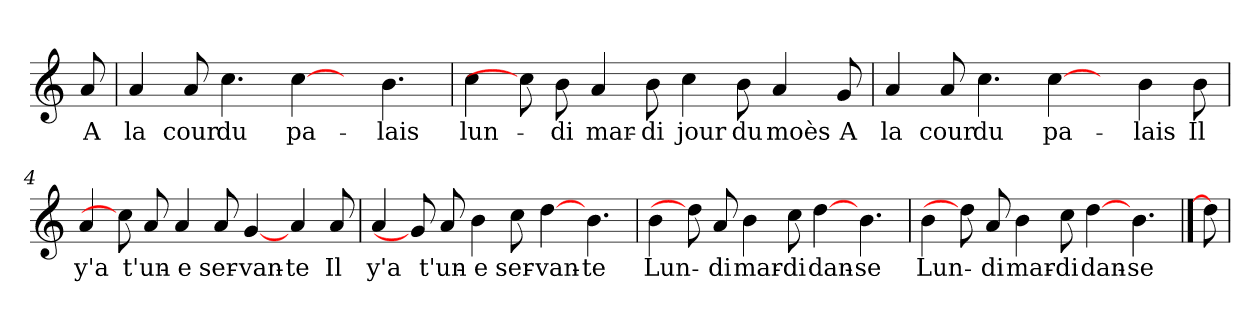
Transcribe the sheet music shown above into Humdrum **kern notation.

**kern	**text
*part1	*part1
*staff1	*staff1
*clefG2	*
*k[]	*
*C:	*
=	=
!	!LO:LY:b
8a/	A
=1	=1
!	!LO:LY:b
4a/	la
!	!LO:LY:b
8a/	cour
!	!LO:LY:b
4.cc\	du
!	!LO:LY:b
[4cc\	pa-
8ryy	.
!	!LO:LY:b
4.b\	-lais
=2	=2
!	!LO:LY:b
4cc\	lun-
8cc\]	.
!	!LO:LY:b
8b\	-di
!	!LO:LY:b
4a/	mar-
!	!LO:LY:b
8b\	-di
!	!LO:LY:b
4cc\	jour
!	!LO:LY:b
8b\	du
!	!LO:LY:b
4a/	moès
!	!LO:LY:b
8g/	A
=3	=3
!	!LO:LY:b
4a/	la
!	!LO:LY:b
8a/	cour
!	!LO:LY:b
4.cc\	du
!	!LO:LY:b
[4cc\	pa-
8ryy	.
!	!LO:LY:b
4b\	-lais
!	!LO:LY:b
8b\	Il
!!LO:LB:g=z
=4	=4
!	!LO:LY:b
4a/	y'a
8cc\]	.
!	!LO:LY:b
8a/	t'un-
!	!LO:LY:b
4a/	-e
!	!LO:LY:b
8a/	ser-
!	!LO:LY:b
[4g/	-van-
!	!LO:LY:b
4a/	-te
!	!LO:LY:b
8a/	Il
=5	=5
!	!LO:LY:b
4a/	y'a
8g/]	.
!	!LO:LY:b
8a/	t'un-
!	!LO:LY:b
4b\	-e
!	!LO:LY:b
8cc\	ser-
!	!LO:LY:b
[4dd\	-van-
!	!LO:LY:b
4.b\	-te
=6	=6
!	!LO:LY:b
4b\	Lun-
8dd\]	.
!	!LO:LY:b
8a/	-di
!	!LO:LY:b
4b\	mar-
!	!LO:LY:b
8cc\	-di
!	!LO:LY:b
[4dd\	dan-
!	!LO:LY:b
4.b\	-se
=7	=7
!	!LO:LY:b
4b\	Lun-
8dd\]	.
!	!LO:LY:b
8a/	-di
!	!LO:LY:b
4b\	mar-
!	!LO:LY:b
8cc\	-di
!	!LO:LY:b
[4dd\	dan-
!	!LO:LY:b
4.b\	-se
==8	==8
8dd\]	.
=	=
*-	*-
